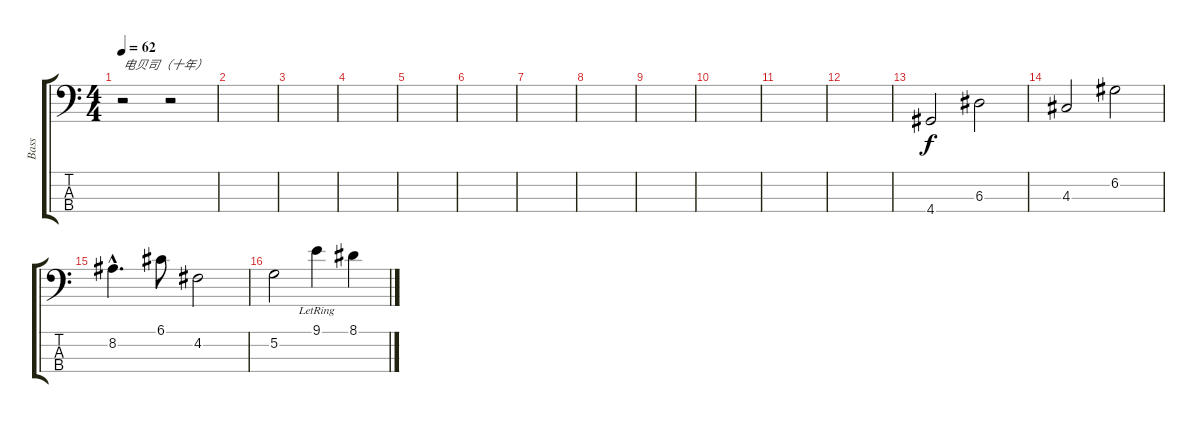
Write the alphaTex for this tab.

\track ("Bass" "Bass") {instrument electricbassfinger}
\staff {score tabs}
\tuning (G2 D2 A1 E1) {hide}
\ts (4 4)
\tempo 62
\clef f4
\ks c
r.2{txt "电贝司（十年）" dy f instrument electricbassfinger} r.2 |
|
|
|
|
|
|
|
|
|
|
|
4.4.2 6.3.2 |
4.3.2 6.2.2 |
8.2{hac}.4{d} 6.1.8 4.2.2 |
5.2.2 9.1{lr}.4 8.1.4
